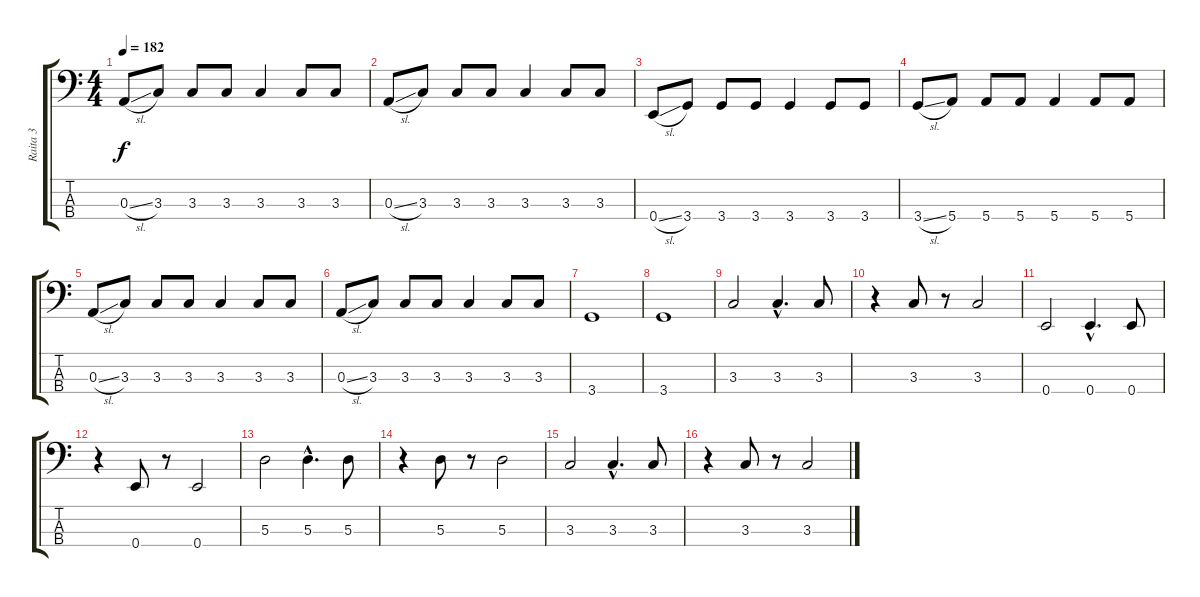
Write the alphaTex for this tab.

\track ("Raita 3" "Raita 3") {instrument electricbassfinger}
\staff {score tabs}
\tuning (G2 D2 A1 E1) {hide}
\ts (4 4)
\tempo 182
\clef f4
\ks c
0.3{sl}.8{dy f} 3.3.8 3.3.8 3.3.8 3.3.4 3.3.8 3.3.8 |
0.3{sl}.8 3.3.8 3.3.8 3.3.8 3.3.4 3.3.8 3.3.8 |
0.4{sl}.8 3.4.8 3.4.8 3.4.8 3.4.4 3.4.8 3.4.8 |
3.4{sl}.8 5.4.8 5.4.8 5.4.8 5.4.4 5.4.8 5.4.8 |
0.3{sl}.8 3.3.8 3.3.8 3.3.8 3.3.4 3.3.8 3.3.8 |
0.3{sl}.8 3.3.8 3.3.8 3.3.8 3.3.4 3.3.8 3.3.8 |
3.4.1 |
3.4.1 |
3.3.2 3.3{hac}.4{d} 3.3.8 |
r.4 3.3.8 r.8 3.3.2 |
0.4.2 0.4{hac}.4{d} 0.4.8 |
r.4 0.4.8 r.8 0.4.2 |
5.3.2 5.3{hac}.4{d} 5.3.8 |
r.4 5.3.8 r.8 5.3.2 |
3.3.2 3.3{hac}.4{d} 3.3.8 |
r.4 3.3.8 r.8 3.3.2
